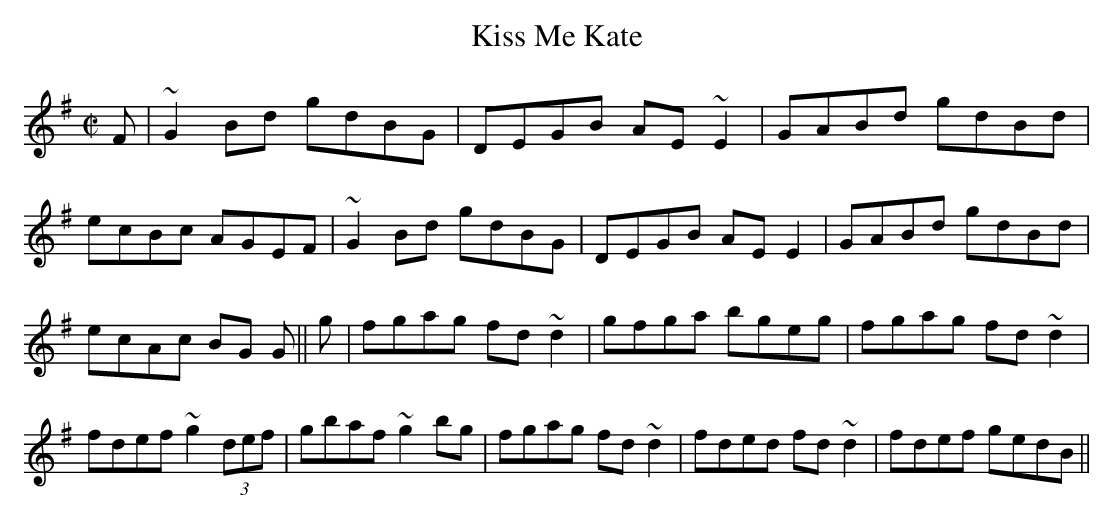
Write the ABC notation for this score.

X:1
T:Kiss Me Kate
E:9
M:C|
K:G
F|~G2 Bd gdBG|DEGB AE~E2|GABd gdBd|ecBc AGEF|\
~G2Bd gdBG|DEGB AE E2|GABd gdBd|ecAc BG G||\
g|fgag fd~d2|gfga bgeg|fgag fd~d2|fdef ~g2(3def|\
gbaf ~g2 bg|fgag fd~d2|fded fd~d2|fdef gedB||**
\vfill\eject
